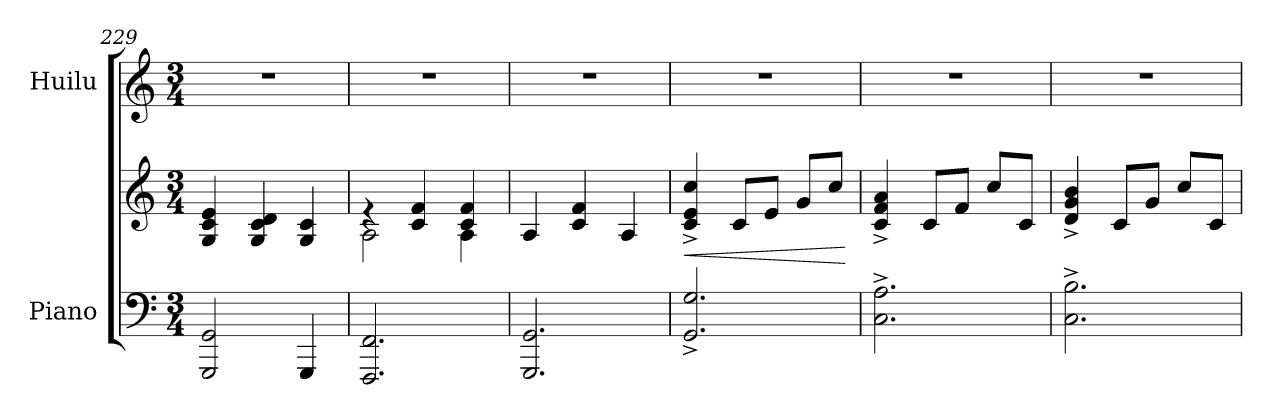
**kern	**kern	**dynam	**kern
*part2	*part2	*part2	*part1
*staff3	*staff2	*staff2/3	*staff1
*I"Piano	*	*	*I"Huilu
*I'Pno	*	*	*
*clefF4	*clefG2	*	*clefG2
*k[]	*k[]	*	*k[]
*M3/4	*M3/4	*	*M3/4
=229	=229	=229	=229
2GGG/ 2GG/	4G/ 4c/ 4e/	.	2.r
.	4G/ 4c/ 4d/	.	.
4GGG/	4G/ 4c/	.	.
=230	=230	=230	=230
*	*^	*	*
2.FFF/ 2.FF/	4re	2A\	.	2.r
.	4c/ 4f/	.	.	.
.	4c/ 4f/	4A\	.	.
*	*v	*v	*	*
=231	=231	=231	=231
2.GGG/ 2.GG/	4A/	.	2.r
.	4c/ 4f/	.	.
.	4A/	.	.
!!LO:LB:g=z
=232	=232	=232	=232
!	!	!LO:HP:b	!
2.GG/^ 2.G/^	4c/^ 4e/^ 4cc/^	<	2.r
.	8c/L	.	.
.	8e/J	.	.
.	8g/L	.	.
.	8cc/J	.	.
.	.	[	.
=233	=233	=233	=233
2.C\^ 2.A\^	4c/^ 4f/^ 4a/^	.	2.r
.	8c/L	.	.
.	8f/J	.	.
.	8cc/L	.	.
.	8c/J	.	.
=234	=234	=234	=234
2.C\^ 2.B\^	4d/^ 4g/^ 4b/^	.	2.r
.	8c/L	.	.
.	8g/J	.	.
.	8cc/L	.	.
.	8c/J	.	.
=	=	=	=
*-	*-	*-	*-
